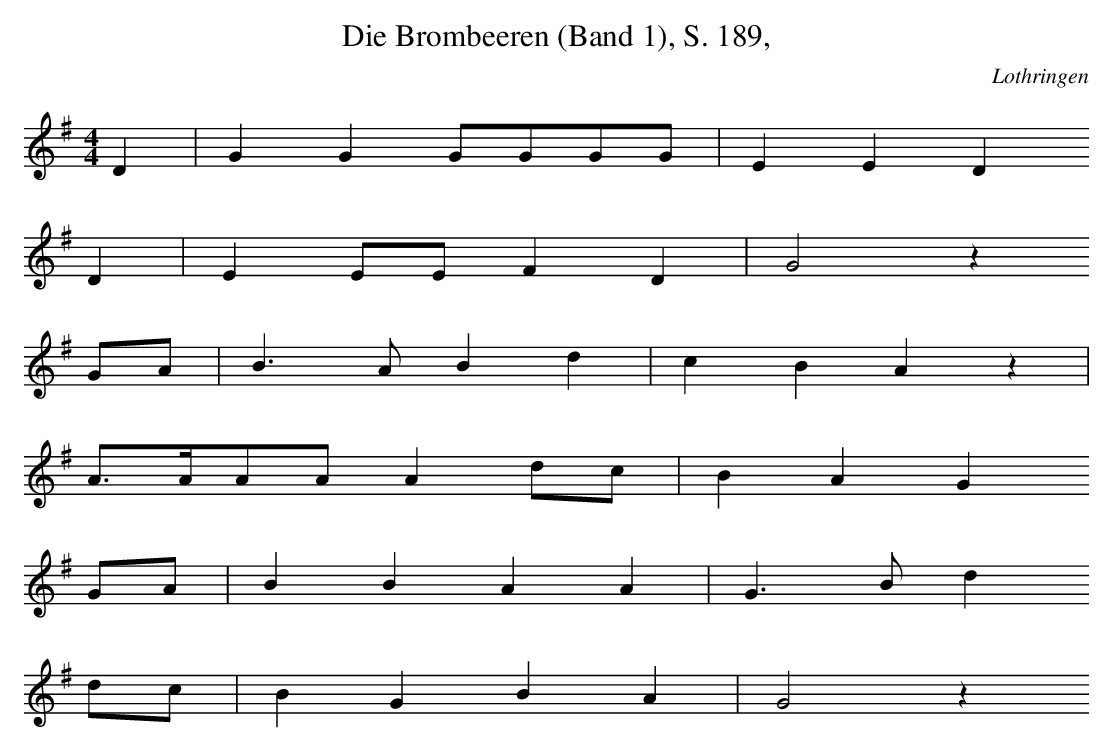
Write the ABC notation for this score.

X:1
T: Die Brombeeren (Band 1), S. 189,
O: Lothringen
M: 4/4
L: 1/16
K: G
D4 | G4G4G2G2G2G2 | E4E4D4
D4 | E4E2E2F4D4 | G8z4
G2A2 | B6A2B4d4 | c4B4A4z4 |
A3AA2A2A4d2c2 | B4A4G4
G2A2 | B4B4A4A4 | G6B2d4
d2c2 | B4G4B4A4 | G8z4
